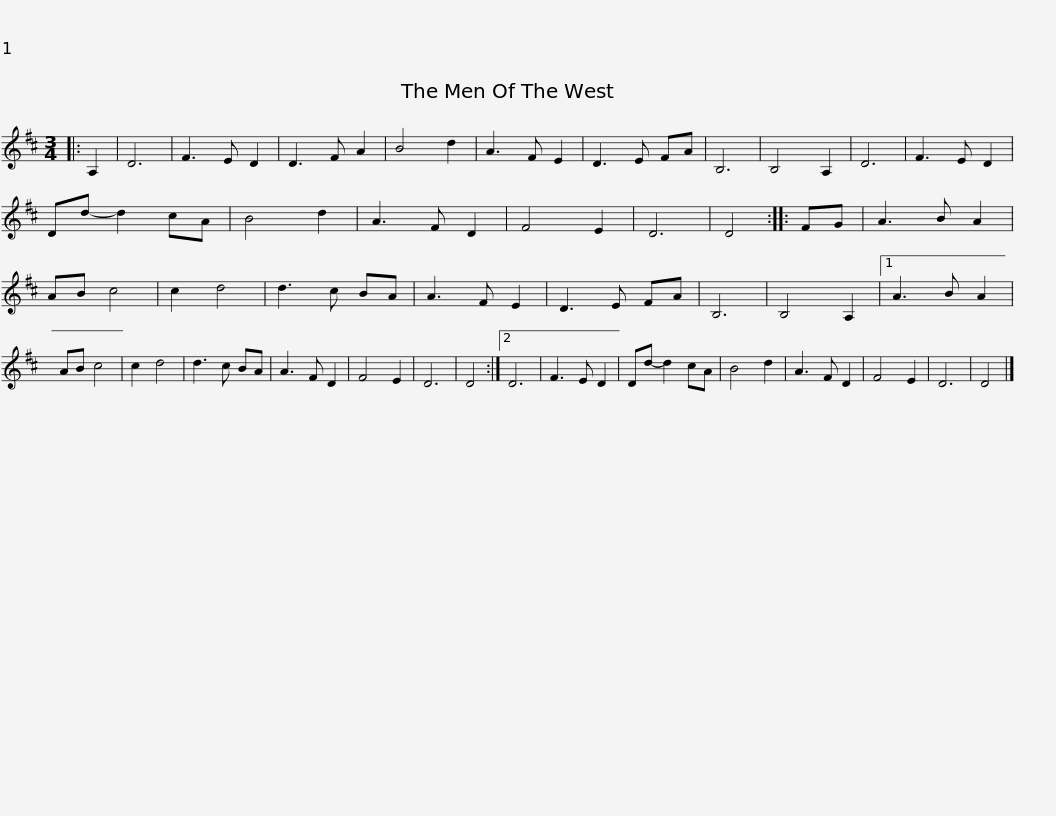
X:1
L:1/8
M:3/4
I:linebreak $
K:D
V:1 treble
V:1
|: A,2 | D6 | F3 E D2 | D3 F A2 | B4 d2 | %5
 A3 F E2 | D3 E FA | B,6 | B,4 A,2 | D6 | %10
 F3 E D2 | Dd- d2 cA |$ B4 d2 | A3 F D2 | F4 E2 | %15
 D6 | D4 :: FG | A3 B A2 | AB c4 | %20
 c2 d4 | d3 c BA | A3 F E2 | D3 E FA | B,6 |$ %25
 B,4 A,2 |1 A3 B A2 | AB c4 | c2 d4 | d3 c BA | %30
 A3 F D2 | F4 E2 | D6 | D4 :|2 D6 | %35
 F3 E D2 | Dd- d2 cA | B4 d2 |$ A3 F D2 | F4 E2 | %40
 D6 | D4 |] %42
